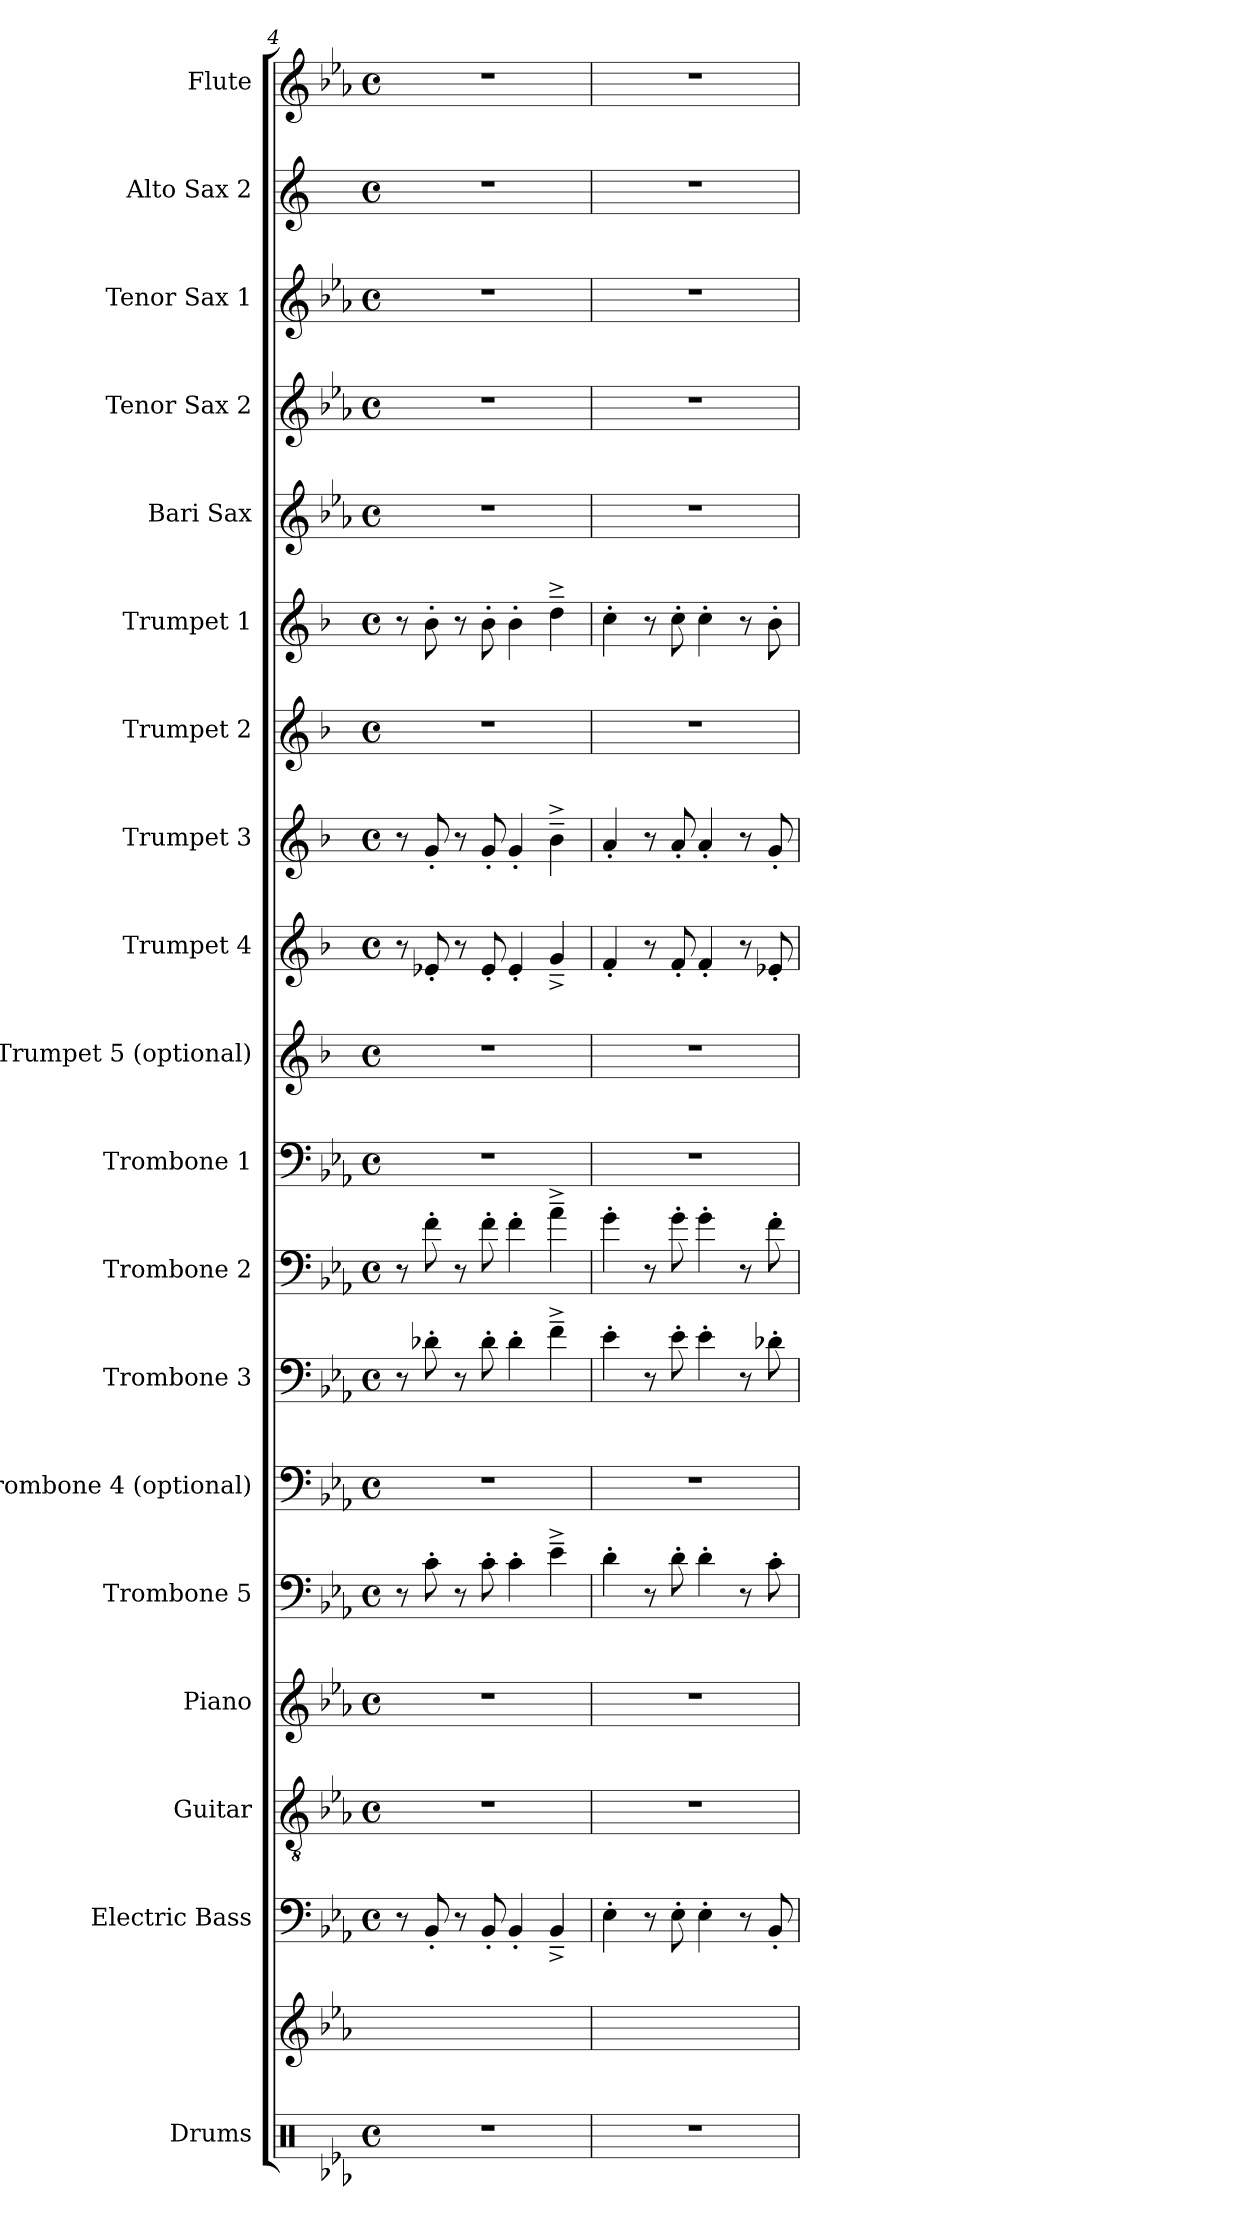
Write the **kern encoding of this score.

**kern	**kern	**kern	**kern	**kern	**kern	**kern	**kern	**kern	**kern	**kern	**kern	**kern	**kern	**kern	**kern	**kern	**kern	**kern	**kern
*part20	*part19	*part18	*part17	*part16	*part15	*part14	*part13	*part12	*part11	*part10	*part9	*part8	*part7	*part6	*part5	*part4	*part3	*part2	*part1
*staff20	*staff19	*staff18	*staff17	*staff16	*staff15	*staff14	*staff13	*staff12	*staff11	*staff10	*staff9	*staff8	*staff7	*staff6	*staff5	*staff4	*staff3	*staff2	*staff1
*I"Drums	*	*I"Electric Bass	*I"Guitar	*I"Piano	*I"Trombone 5	*I"Trombone 4 (optional)	*I"Trombone 3	*I"Trombone 2	*I"Trombone 1	*I"Trumpet 5 (optional)	*I"Trumpet 4	*I"Trumpet 3	*I"Trumpet 2	*I"Trumpet 1	*I"Bari Sax	*I"Tenor Sax 2	*I"Tenor Sax 1	*I"Alto Sax 2	*I"Flute
*	*	*	*	*I'Pno	*I'Trb	*I'Trb	*I'Trb	*I'Trb	*I'Trb	*I'Tpt	*I'Tpt	*I'Tpt	*I'Tpt	*I'Tpt	*	*I'T Sax	*I'T Sax	*I'A Sax	*I'Fl
*clefX	*clefG2	*clefF4	*clefGv2	*clefG2	*clefF4	*clefF4	*clefF4	*clefF4	*clefF4	*clefG2	*clefG2	*clefG2	*clefG2	*clefG2	*clefG2	*clefG2	*clefG2	*clefG2	*clefG2
*	*	*ITrd7c12	*	*	*	*	*	*	*	*ITrd1c2	*ITrd1c2	*ITrd1c2	*ITrd1c2	*ITrd1c2	*ITrd12c21	*ITrd8c14	*ITrd8c14	*ITrd5c9	*
*k[b-e-a-]	*k[b-e-a-]	*k[b-e-a-]	*k[b-e-a-]	*k[b-e-a-]	*k[b-e-a-]	*k[b-e-a-]	*k[b-e-a-]	*k[b-e-a-]	*k[b-e-a-]	*k[b-e-a-]	*k[b-e-a-]	*k[b-e-a-]	*k[b-e-a-]	*k[b-e-a-]	*k[b-e-a-]	*k[b-e-a-]	*k[b-e-a-]	*k[b-e-a-]	*k[b-e-a-]
*E-:	*E-:	*E-:	*E-:	*E-:	*E-:	*E-:	*E-:	*E-:	*E-:	*E-:	*E-:	*E-:	*E-:	*E-:	*E-:	*E-:	*E-:	*E-:	*E-:
*M4/4	*	*M4/4	*M4/4	*M4/4	*M4/4	*M4/4	*M4/4	*M4/4	*M4/4	*M4/4	*M4/4	*M4/4	*M4/4	*M4/4	*M4/4	*M4/4	*M4/4	*M4/4	*M4/4
*met(c)	*	*met(c)	*met(c)	*met(c)	*met(c)	*met(c)	*met(c)	*met(c)	*met(c)	*met(c)	*met(c)	*met(c)	*met(c)	*met(c)	*met(c)	*met(c)	*met(c)	*met(c)	*met(c)
=4	=4	=4	=4	=4	=4	=4	=4	=4	=4	=4	=4	=4	=4	=4	=4	=4	=4	=4	=4
1r	1ryy	8r	1r	1r	8r	1r	8r	8r	1r	1r	8r	8r	1r	8r	1r	1r	1r	1r	1r
.	.	8BBB-'</	.	.	8c'>\	.	8d-X'>\	8f'>\	.	.	8d-X'</	8f'</	.	8a-'>\	.	.	.	.	.
.	.	8r	.	.	8r	.	8r	8r	.	.	8r	8r	.	8r	.	.	.	.	.
.	.	8BBB-'</	.	.	8c'>\	.	8d-'>\	8f'>\	.	.	8d-'</	8f'</	.	8a-'>\	.	.	.	.	.
.	.	4BBB-'</	.	.	4c'>\	.	4d-'>\	4f'>\	.	.	4d-'</	4f'</	.	4a-'>\	.	.	.	.	.
.	.	4BBB-^<~</	.	.	4e-^>~>\	.	4f^>~>\	4a-^>~>\	.	.	4f^<~</	4a-^>~>\	.	4cc^>~>\	.	.	.	.	.
=5	=5	=5	=5	=5	=5	=5	=5	=5	=5	=5	=5	=5	=5	=5	=5	=5	=5	=5	=5
1r	1ryy	4EE-'>\	1r	1r	4d'>\	1r	4e-'>\	4g'>\	1r	1r	4e-'</	4g'</	1r	4b-'>\	1r	1r	1r	1r	1r
.	.	8r	.	.	8r	.	8r	8r	.	.	8r	8r	.	8r	.	.	.	.	.
.	.	8EE-'>\	.	.	8d'>\	.	8e-'>\	8g'>\	.	.	8e-'</	8g'</	.	8b-'>\	.	.	.	.	.
.	.	4EE-'>\	.	.	4d'>\	.	4e-'>\	4g'>\	.	.	4e-'</	4g'</	.	4b-'>\	.	.	.	.	.
.	.	8r	.	.	8r	.	8r	8r	.	.	8r	8r	.	8r	.	.	.	.	.
.	.	8BBB-'</	.	.	8c'>\	.	8d-X'>\	8f'>\	.	.	8d-X'</	8f'</	.	8a-'>\	.	.	.	.	.
=	=	=	=	=	=	=	=	=	=	=	=	=	=	=	=	=	=	=	=
*-	*-	*-	*-	*-	*-	*-	*-	*-	*-	*-	*-	*-	*-	*-	*-	*-	*-	*-	*-
